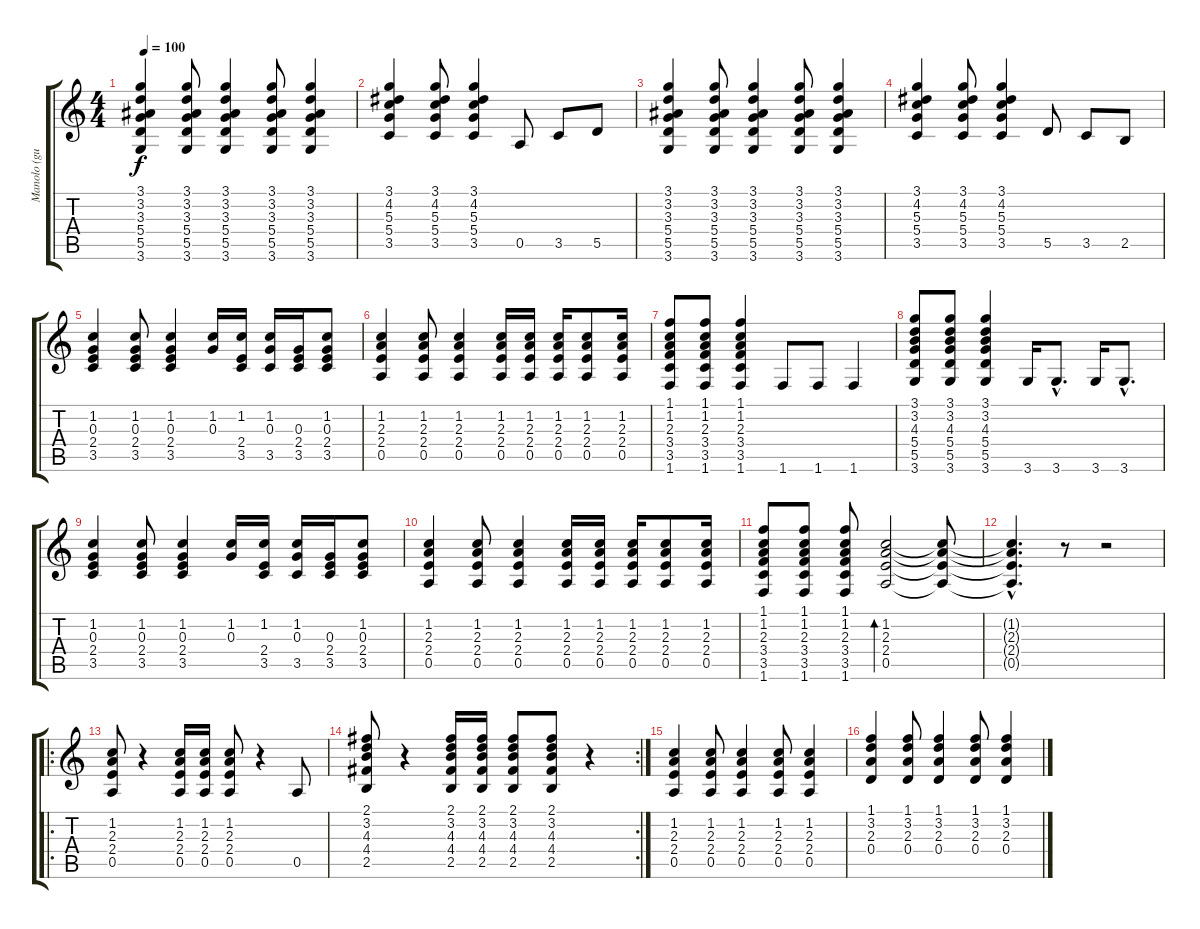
\track ("Manolo (guitarra)" "Manolo (gu") {instrument acousticguitarnylon}
\staff {score tabs}
\tuning (E4 B3 G3 D3 A2 E2) {hide}
\ts (4 4)
\tempo 100
\clef g2
\ks c
(3.1 3.2 3.3 5.4 5.5 3.6).4{dy f} (3.1 3.2 3.3 5.4 5.5 3.6).8 (3.1 3.2 3.3 5.4 5.5 3.6).4 (3.1 3.2 3.3 5.4 5.5 3.6).8 (3.1 3.2 3.3 5.4 5.5 3.6).4 |
(3.1 4.2 5.3 5.4 3.5).4 (3.1 4.2 5.3 5.4 3.5).8 (3.1 4.2 5.3 5.4 3.5).4 0.5.8 3.5.8 5.5.8 |
(3.1 3.2 3.3 5.4 5.5 3.6).4 (3.1 3.2 3.3 5.4 5.5 3.6).8 (3.1 3.2 3.3 5.4 5.5 3.6).4 (3.1 3.2 3.3 5.4 5.5 3.6).8 (3.1 3.2 3.3 5.4 5.5 3.6).4 |
(3.1 4.2 5.3 5.4 3.5).4 (3.1 4.2 5.3 5.4 3.5).8 (3.1 4.2 5.3 5.4 3.5).4 5.5.8 3.5.8 2.5.8 |
(1.2 0.3 2.4 3.5).4 (1.2 0.3 2.4 3.5).8 (1.2 0.3 2.4 3.5).4 (1.2 0.3).16 (1.2 2.4 3.5).16 (1.2 0.3 3.5).16 (0.3 2.4 3.5).16 (1.2 0.3 2.4 3.5).8 |
(1.2 2.3 2.4 0.5).4 (1.2 2.3 2.4 0.5).8 (1.2 2.3 2.4 0.5).4 (1.2 2.3 2.4 0.5).16 (1.2 2.3 2.4 0.5).16 (1.2 2.3 2.4 0.5).16 (1.2 2.3 2.4 0.5).8 (1.2 2.3 2.4 0.5).16 |
(1.1 1.2 2.3 3.4 3.5 1.6).8 (1.1 1.2 2.3 3.4 3.5 1.6).8 (1.1 1.2 2.3 3.4 3.5 1.6).4 1.6.8 1.6.8 1.6.4 |
(3.1 3.2 4.3 5.4 5.5 3.6).8 (3.1 3.2 4.3 5.4 5.5 3.6).8 (3.1 3.2 4.3 5.4 5.5 3.6).4 3.6.16 3.6{hac}.8{d} 3.6.16 3.6{hac}.8{d} |
(1.2 0.3 2.4 3.5).4 (1.2 0.3 2.4 3.5).8 (1.2 0.3 2.4 3.5).4 (1.2 0.3).16 (1.2 2.4 3.5).16 (1.2 0.3 3.5).16 (0.3 2.4 3.5).16 (1.2 0.3 2.4 3.5).8 |
(1.2 2.3 2.4 0.5).4 (1.2 2.3 2.4 0.5).8 (1.2 2.3 2.4 0.5).4 (1.2 2.3 2.4 0.5).16 (1.2 2.3 2.4 0.5).16 (1.2 2.3 2.4 0.5).16 (1.2 2.3 2.4 0.5).8 (1.2 2.3 2.4 0.5).16 |
(1.1 1.2 2.3 3.4 3.5 1.6).8 (1.1 1.2 2.3 3.4 3.5 1.6).8 (1.1 1.2 2.3 3.4 3.5 1.6).8 (1.2 2.3 2.4 0.5).2{bd 240} (1.2{t} 2.3{t} 2.4{t} 0.5{t}).8 |
(1.2{hac t} 2.3{hac t} 2.4{hac t} 0.5{hac t}).4{d} r.8 r.2 |
\ro
(1.2 2.3 2.4 0.5).8 r.4 (1.2 2.3 2.4 0.5).16 (1.2 2.3 2.4 0.5).16 (1.2 2.3 2.4 0.5).8 r.4 0.5.8 |
\rc 2
(2.1 3.2 4.3 4.4 2.5).8 r.4 (2.1 3.2 4.3 4.4 2.5).16 (2.1 3.2 4.3 4.4 2.5).16 (2.1 3.2 4.3 4.4 2.5).8 (2.1 3.2 4.3 4.4 2.5).8 r.4 |
(1.2 2.3 2.4 0.5).4 (1.2 2.3 2.4 0.5).8 (1.2 2.3 2.4 0.5).4 (1.2 2.3 2.4 0.5).8 (1.2 2.3 2.4 0.5).4 |
(1.1 3.2 2.3 0.4).4 (1.1 3.2 2.3 0.4).8 (1.1 3.2 2.3 0.4).4 (1.1 3.2 2.3 0.4).8 (1.1 3.2 2.3 0.4).4
